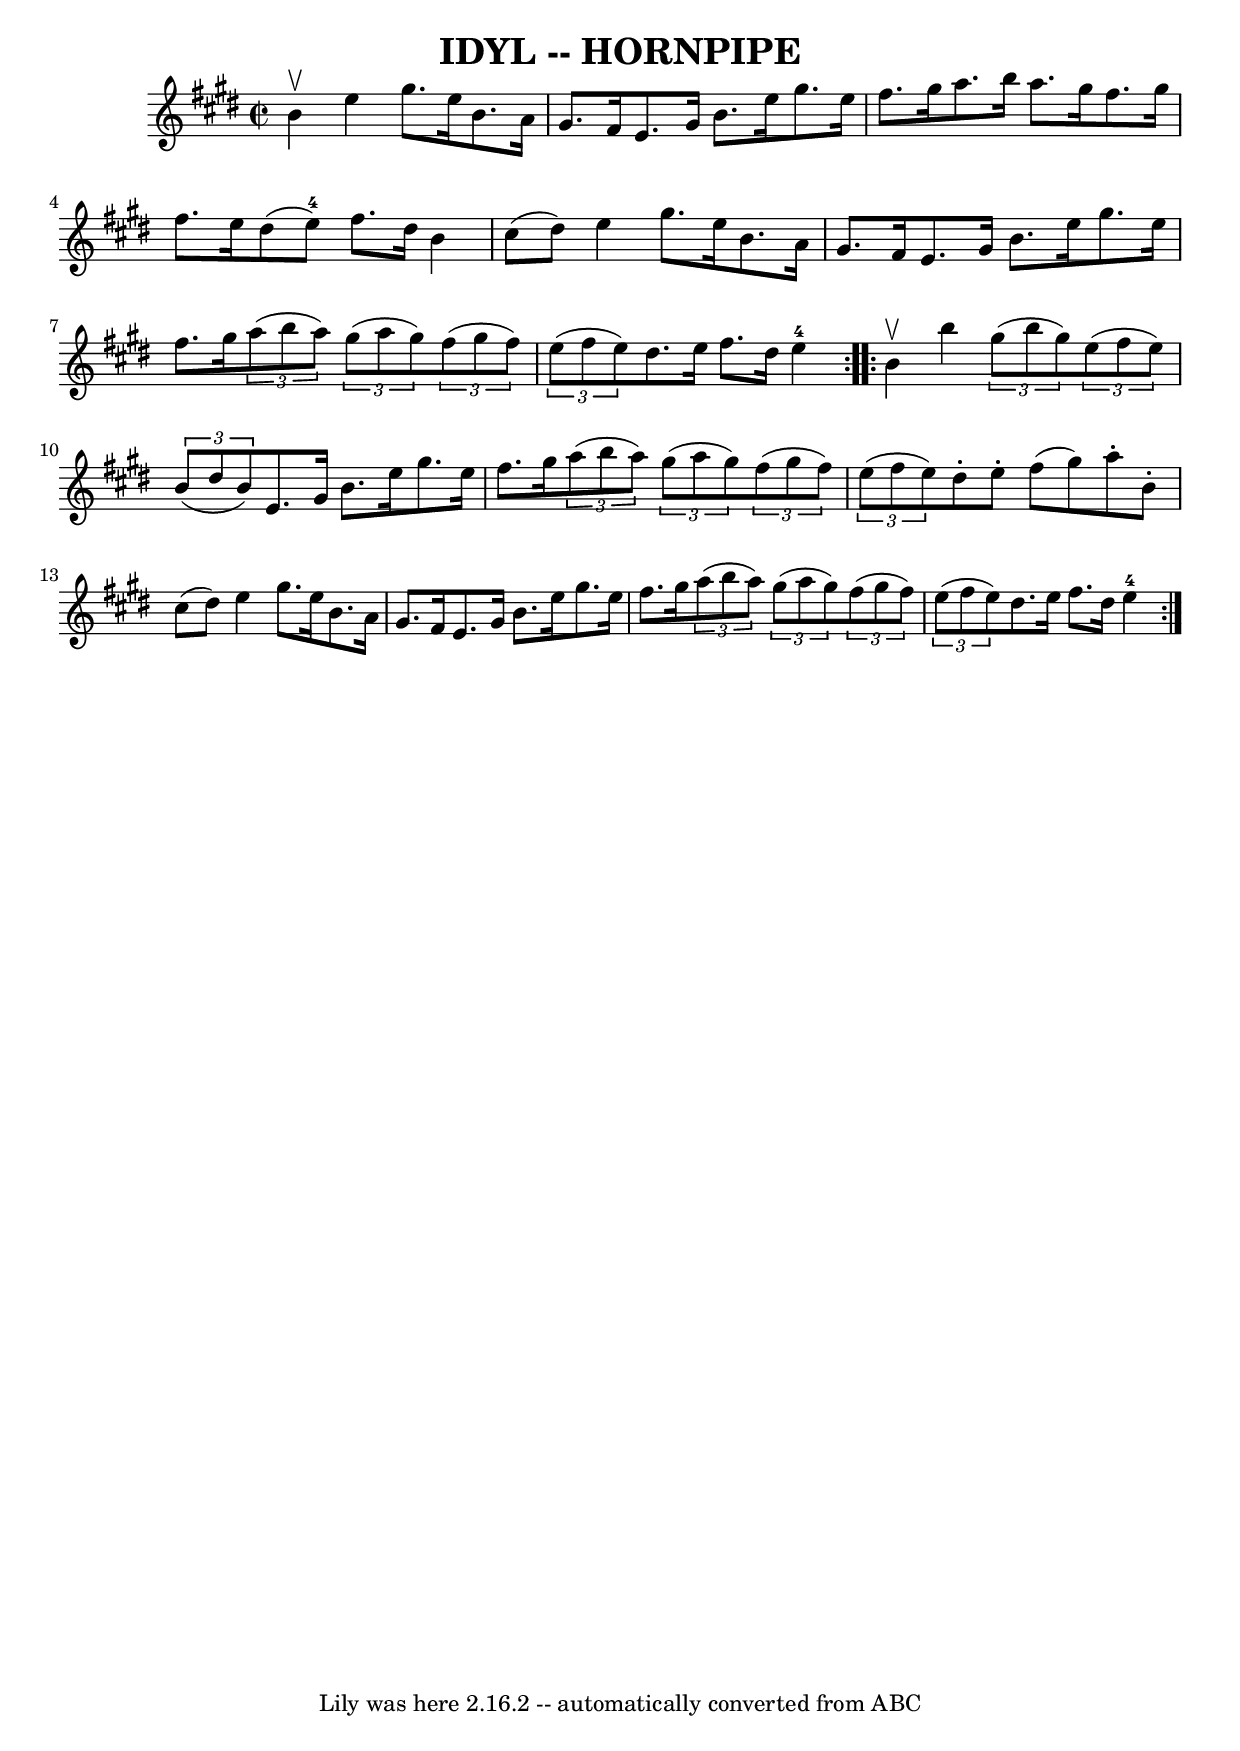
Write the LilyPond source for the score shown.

\version "2.16.2"
\include "Mammoth.ily"
\header {
  %% book = "Ryan's Mammoth Collection of Fiddle Tunes"
 crossRefNumber = "1"
 footnotes = "\\\\\\\\(Can be used as a Clog.)"
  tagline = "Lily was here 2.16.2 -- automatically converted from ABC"
  title = "IDYL -- HORNPIPE"

}
voicedefault =  {



  \repeat volta 2 {

    \override Staff.TimeSignature #'style = #'C
    \time 2/2 
    \key e \major b'4^\upbow        |
 e''4 gs''8. e''16 b'8. a'16 gs'8. fs'16     |
 e'8. gs'16 b'8. e''16 gs''8. e''16 fs''8. gs''16         |
 a''8. b''16 a''8. gs''16 fs''8. gs''16 fs''8. e''16     |
 ds''8 (e''8-4) fs''8. ds''16 b'4 cs''8 (ds''8)   |  |
 e''4 gs''8. e''16 b'8. a'16 gs'8. fs'16     |
 e'8. gs'16 b'8. e''16 gs''8. e''16 fs''8. gs''16         |
    \times 2/3 { a''8 (b''8 a''8) 
	       } 
    \times 2/3 { gs''8 (a''8 gs''8) 
	       }   \times 2/3 { fs''8 (
				gs''8 fs''8) 
			      }   \times 2/3 { e''8 (fs''8 e''8)  					     }     |
 ds''8. e''16 fs''8. ds''16 e''4-4   
  }     

  \repeat volta 2 { b'4^\upbow        |
 b''4    \times 2/3 { gs''8 
			 (b''8 gs''8) 
		       }   \times 2/3 { e''8 (fs''8 e''8) 
				      }   
    \times 2/3 { b'8 (ds''8 b'8)  	       }    |
 e'8. gs'16 b'8. e''16 gs''8. e''16 fs''8. gs''16         |
    
    \times 2/3 { a''8 (b''8 a''8) 
	       }   \times 2/3 { gs''8 (a''8    
				gs''8) 
			      }   \times 2/3 { fs''8 (gs''8 fs''8) 
					     }   \times 2/3 {  
					 e''8 (fs''8 e''8)  					     }    |
 ds''8-. e''8-. fs''8 ( gs''8) a''8-. b'8-. cs''8 (ds''8)   |  |
 e''4 gs''8. e''16 b'8. a'16 gs'8. fs'16     |
 e'8. gs'16 b'8. e''16 gs''8. e''16 fs''8. gs''16          |
    \times 2/3 { a''8 (b''8 a''8) 
	       }   \times 2/3 { gs''8 (
				a''8 gs''8) 
			      }   \times 2/3 { fs''8 (gs''8 fs''8) 
					     }   
    \times 2/3 { e''8 (fs''8 e''8)  	       }    |
 ds''8. e''16    
 fs''8. ds''16 e''4-4   
  }   

}

\score{
  <<

    \context Staff="default"
    {
      \voicedefault 
      
    }

  >>
  \layout {
    
  }
  \midi {
  }

}
